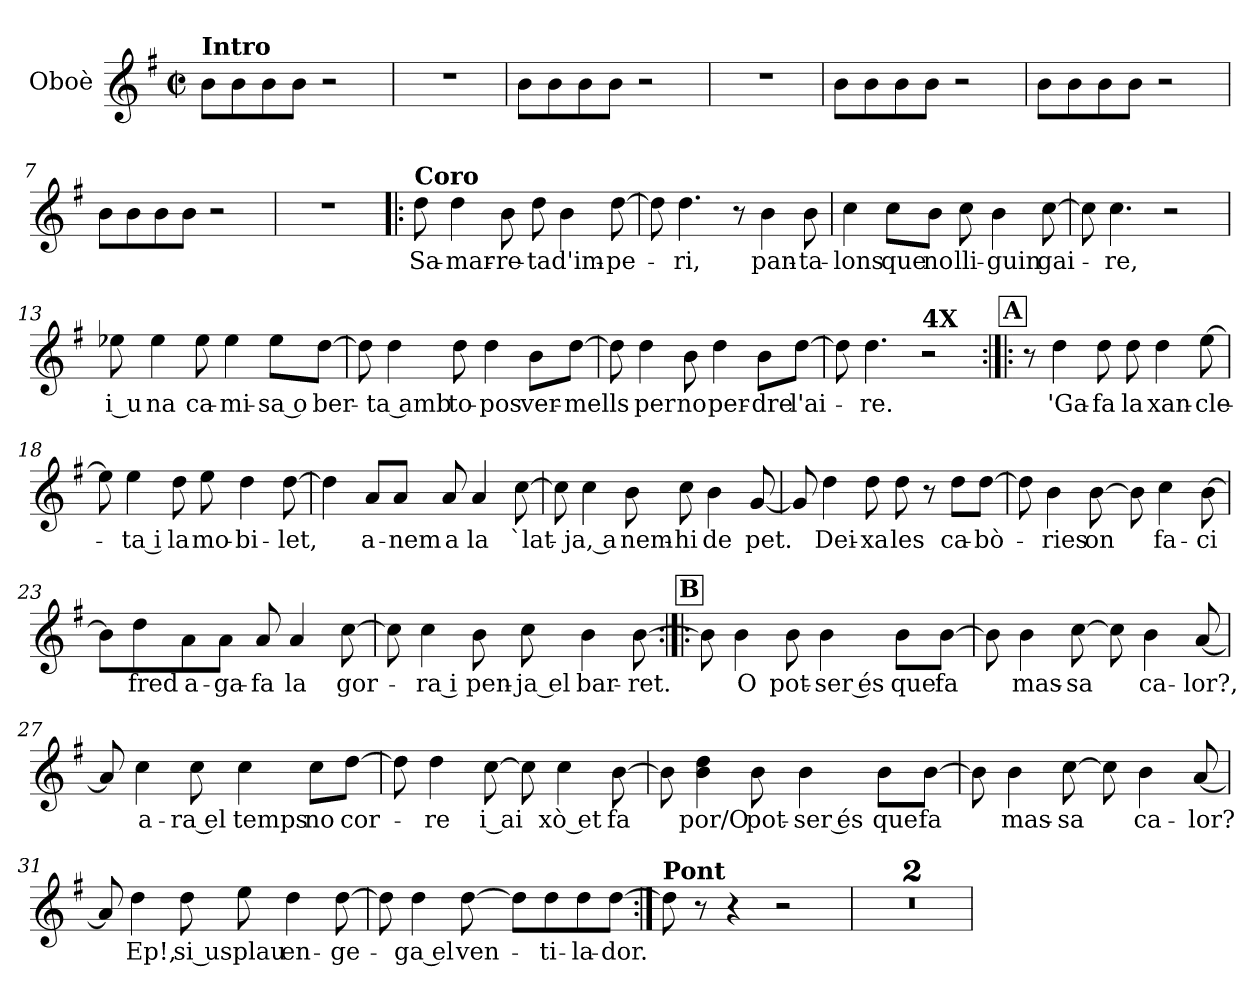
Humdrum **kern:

**kern	**text
*part1	*part1
*staff1	*staff1
*I"Oboè	*
*I'Ob.	*
*clefG2	*
*k[f#]	*
*M2/2	*
*met(c|)	*
*MM228	*
=1	=1
!LO:TX:a:B:t=Intro	!
8b\L	.
8b\	.
8b\	.
8b\J	.
2r	.
=2	=2
1r	.
=3	=3
8b\L	.
8b\	.
8b\	.
8b\J	.
2r	.
=4	=4
1r	.
=5	=5
8b\L	.
8b\	.
8b\	.
8b\J	.
2r	.
=6	=6
8b\L	.
8b\	.
8b\	.
8b\J	.
2r	.
=7	=7
8b\L	.
8b\	.
8b\	.
8b\J	.
2r	.
=8	=8
1r	.
!!LO:LB:g=z
=9!|:	=9!|:
!LO:TX:a:B:t=Coro	!
!	!LO:LY:b
8dd\	Sa-
!	!LO:LY:b
4dd\	-mar-
!	!LO:LY:b
8b\	-re-
!	!LO:LY:b
8dd\	-ta
!	!LO:LY:b
4b\	d'im-
!	!LO:LY:b
[8dd\	-pe-
=10	=10
8dd\]	.
!	!LO:LY:b
4.dd\	-ri,
8r	.
!	!LO:LY:b
4b\	pan-
!	!LO:LY:b
8b\	-ta-
=11	=11
!	!LO:LY:b
4cc\	-lons
!	!LO:LY:b
8cc\L	que
!	!LO:LY:b
8b\J	no
!	!LO:LY:b
8cc\	lli-
!	!LO:LY:b
4b\	-guin
!	!LO:LY:b
[8cc\	gai-
=12	=12
8cc\]	.
!	!LO:LY:b
4.cc\	-re,
2r	.
=13	=13
!	!LO:LY:b
8ee-X\	i u
!	!LO:LY:b
4ee-\	-na
!	!LO:LY:b
8ee-\	ca-
!	!LO:LY:b
4ee-\	-mi-
!	!LO:LY:b
8ee-\L	sa o
!	!LO:LY:b
[8dd\J	-ber-
!!LO:LB:g=z
=14	=14
8dd\]	.
!	!LO:LY:b
4dd\	ta amb
!	!LO:LY:b
8dd\	to-
!	!LO:LY:b
4dd\	-pos
!	!LO:LY:b
8b\L	ver-
!	!LO:LY:b
[8dd\J	-mells
=15	=15
8dd\]	.
!	!LO:LY:b
4dd\	per
!	!LO:LY:b
8b\	no
!	!LO:LY:b
4dd\	per-
!	!LO:LY:b
8b\L	-dre
!	!LO:LY:b
[8dd\J	l'ai-
=16	=16
8dd\]	.
!	!LO:LY:b
4.dd\	-re.
!LO:TX:a:B:t=4X	!
2r	.
!!LO:REH:place=s1:a:B:fs=14:t=A
=17:|!|:	=17:|!|:
8r	.
!	!LO:LY:b
4dd\	'Ga-
!	!LO:LY:b
8dd\	-fa
!	!LO:LY:b
8dd\	la
!	!LO:LY:b
4dd\	xan-
!	!LO:LY:b
[8ee\	-cle-
=18	=18
8ee\]	.
!	!LO:LY:b
4ee\	ta i
!	!LO:LY:b
8dd\	la
!	!LO:LY:b
8ee\	mo-
!	!LO:LY:b
4dd\	-bi-
!	!LO:LY:b
[8dd\	-let,
!!LO:LB:g=z
=19	=19
4dd\]	.
!	!LO:LY:b
8a/L	a-
!	!LO:LY:b
8a/J	-nem
!	!LO:LY:b
8a/	a
!	!LO:LY:b
4a/	la
!	!LO:LY:b
[8cc\	`lat-
=20	=20
8cc\]	.
!	!LO:LY:b
4cc\	ja, a
!	!LO:LY:b
8b\	-nem-
!	!LO:LY:b
8cc\	-hi
!	!LO:LY:b
4b\	de
!	!LO:LY:b
[8g/	pet.
=21	=21
8g/]	.
!	!LO:LY:b
4dd\	Dei-
!	!LO:LY:b
8dd\	-xa
!	!LO:LY:b
8dd\	les
8r	.
!	!LO:LY:b
8dd\L	ca-
!	!LO:LY:b
[8dd\J	-bò-
=22	=22
8dd\]	.
!	!LO:LY:b
4b\	-ries
!	!LO:LY:b
[8b\	on
8b\]	.
!	!LO:LY:b
4cc\	fa-
!	!LO:LY:b
[8b\	-ci
!!LO:LB:g=z
=23	=23
8b\L]	.
!	!LO:LY:b
8dd\	fred
!	!LO:LY:b
8a\	a-
!	!LO:LY:b
8a\J	-ga-
!	!LO:LY:b
8a/	-fa
!	!LO:LY:b
4a/	la
!	!LO:LY:b
[8cc\	gor-
=24	=24
8cc\]	.
!	!LO:LY:b
4cc\	ra i
!	!LO:LY:b
8b\	pen-
!	!LO:LY:b
8cc\	ja el
!	!LO:LY:b
4b\	bar-
!	!LO:LY:b
[8b\	-ret.
!!LO:REH:place=s1:a:B:fs=14:t=B
=25:|!|:	=25:|!|:
8b\]	.
!	!LO:LY:b
4b\	O
!	!LO:LY:b
8b\	pot-
!	!LO:LY:b
4b\	ser és
!	!LO:LY:b
8b\L	que
!	!LO:LY:b
[8b\J	fa
=26	=26
8b\]	.
!	!LO:LY:b
4b\	mas-
!	!LO:LY:b
[8cc\	-sa
8cc\]	.
!	!LO:LY:b
4b\	ca-
!	!LO:LY:b
[8a/	-lor?,
!!LO:LB:g=z
=27	=27
8a/]	.
!	!LO:LY:b
4cc\	a-
!	!LO:LY:b
8cc\	ra el
!	!LO:LY:b
4cc\	temps
!	!LO:LY:b
8cc\L	no
!	!LO:LY:b
[8dd\J	cor-
=28	=28
8dd\]	.
!	!LO:LY:b
4dd\	-re
!	!LO:LY:b
[8cc\	i ai
8cc\]	.
!	!LO:LY:b
4cc\	xò et
!	!LO:LY:b
[8b\	fa
=29	=29
8b\]	.
!	!LO:LY:b
4b\ 4dd\	por/O
!	!LO:LY:b
8b\	pot-
!	!LO:LY:b
4b\	ser és
!	!LO:LY:b
8b\L	que
!	!LO:LY:b
[8b\J	fa
=30	=30
8b\]	.
!	!LO:LY:b
4b\	mas-
!	!LO:LY:b
[8cc\	-sa
8cc\]	.
!	!LO:LY:b
4b\	ca-
!	!LO:LY:b
[8a/	-lor?
!!LO:LB:g=z
=31	=31
8a/]	.
!	!LO:LY:b
4dd\	Ep!,
!	!LO:LY:b
8dd\	si us
!	!LO:LY:b
8ee\	plau
!	!LO:LY:b
4dd\	en-
!	!LO:LY:b
[8dd\	-ge-
=32	=32
8dd\]	.
!	!LO:LY:b
4dd\	ga el
!	!LO:LY:b
[8dd\	ven-
8dd\L]	.
!	!LO:LY:b
8dd\	-ti-
!	!LO:LY:b
8dd\	-la-
!	!LO:LY:b
[8dd\J	-dor.
=33:|!	=33:|!
!LO:TX:a:B:t=Pont	!
8dd\]	.
8r	.
4r	.
2r	.
=34	=34
1r	.
=35	=35
1r	.
=	=
*-	*-
